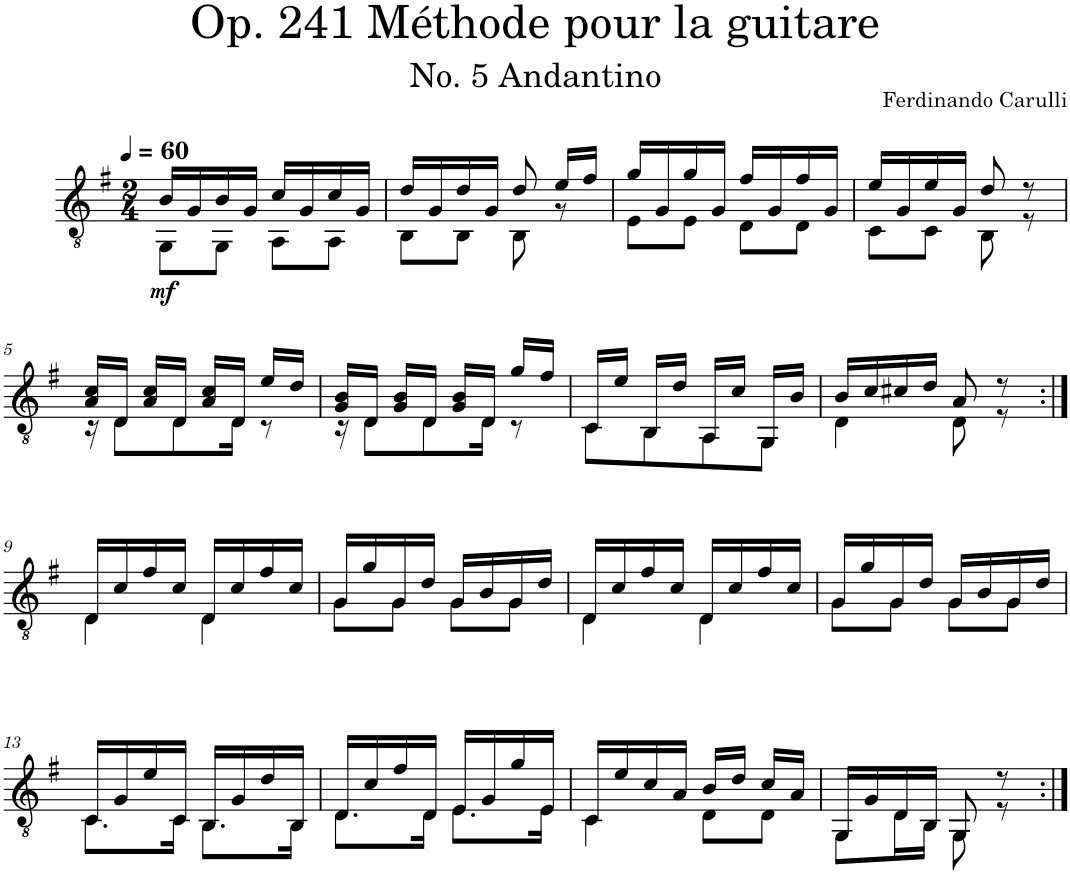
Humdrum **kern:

**kern	**dynam
*part1	*part1
*staff1	*staff1
*I"Classical Guitar	*
*clefGv2	*
*k[f#]	*
*G:	*
*M2/4	*
*MM60	*
=1	=1
*^	*
!	!	!LO:DY:b
16B/LL	8GG\L	mf
16G/	.	.
16B/	8GG\J	.
16G/JJ	.	.
16c/LL	8AA\L	.
16G/	.	.
16c/	8AA\J	.
16G/JJ	.	.
=2	=2	=2
16d/LL	8BB\L	.
16G/	.	.
16d/	8BB\J	.
16G/JJ	.	.
8d/	8BB\	.
16e/LL	8r	.
16f#/JJ	.	.
=3	=3	=3
16g/LL	8E\L	.
16G/	.	.
16g/	8E\J	.
16G/JJ	.	.
16f#/LL	8D\L	.
16G/	.	.
16f#/	8D\J	.
16G/JJ	.	.
=4	=4	=4
16e/LL	8C\L	.
16G/	.	.
16e/	8C\J	.
16G/JJ	.	.
8d/	8BB\	.
8r	8r	.
!!LO:LB:g=z	!!
=5	=5	=5
16A/ 16c/LL	16r	.
16D/JJ	8D\L	.
16A/ 16c/LL	.	.
16D/JJ	8D\	.
16A/ 16c/LL	.	.
16D/JJ	16D\Jk	.
16e/LL	8r	.
16d/JJ	.	.
=6	=6	=6
16G/ 16B/LL	16r	.
16D/JJ	8D\L	.
16G/ 16B/LL	.	.
16D/JJ	8D\	.
16G/ 16B/LL	.	.
16D/JJ	16D\Jk	.
16g/LL	8r	.
16f#/JJ	.	.
=7	=7	=7
16C/LL	8C\L	.
16e/JJ	.	.
16BB/LL	8BB\	.
16d/JJ	.	.
16AA/LL	8AA\	.
16c/JJ	.	.
16GG/LL	8GG\J	.
16B/JJ	.	.
=8	=8	=8
16B/LL	4D\	.
16c/	.	.
16c#X/	.	.
16d/JJ	.	.
8A/	8D\	.
8r	8r	.
!!LO:LB:g=z	!!
=9:|!	=9:|!	=9:|!
16D/LL	4D\	.
16c/	.	.
16f#/	.	.
16c/JJ	.	.
16D/LL	4D\	.
16c/	.	.
16f#/	.	.
16c/JJ	.	.
=10	=10	=10
16G/LL	8G\L	.
16g/	.	.
16G/	8G\J	.
16d/JJ	.	.
16G/LL	8G\L	.
16B/	.	.
16G/	8G\J	.
16d/JJ	.	.
=11	=11	=11
16D/LL	4D\	.
16c/	.	.
16f#/	.	.
16c/JJ	.	.
16D/LL	4D\	.
16c/	.	.
16f#/	.	.
16c/JJ	.	.
=12	=12	=12
16G/LL	8G\L	.
16g/	.	.
16G/	8G\J	.
16d/JJ	.	.
16G/LL	8G\L	.
16B/	.	.
16G/	8G\J	.
16d/JJ	.	.
!!LO:LB:g=z	!!
=13	=13	=13
16C/LL	8.C\L	.
16G/	.	.
16e/	.	.
16C/JJ	16C\Jk	.
16BB/LL	8.BB\L	.
16G/	.	.
16d/	.	.
16BB/JJ	16BB\Jk	.
=14	=14	=14
16D/LL	8.D\L	.
16c/	.	.
16f#/	.	.
16D/JJ	16D\Jk	.
16E/LL	8.E\L	.
16G/	.	.
16g/	.	.
16E/JJ	16E\Jk	.
=15	=15	=15
16C/LL	4C\	.
16e/	.	.
16c/	.	.
16A/JJ	.	.
16B/LL	8D\L	.
16d/JJ	.	.
16c/LL	8D\J	.
16A/JJ	.	.
=16	=16	=16
16GG/LL	8GG\L	.
16G/	.	.
16D/	16D\L	.
16BB/JJ	16BB\JJ	.
8GG/	8GG\	.
8r	8r	.
*v	*v	*
=:|!	=:|!
*-	*-
